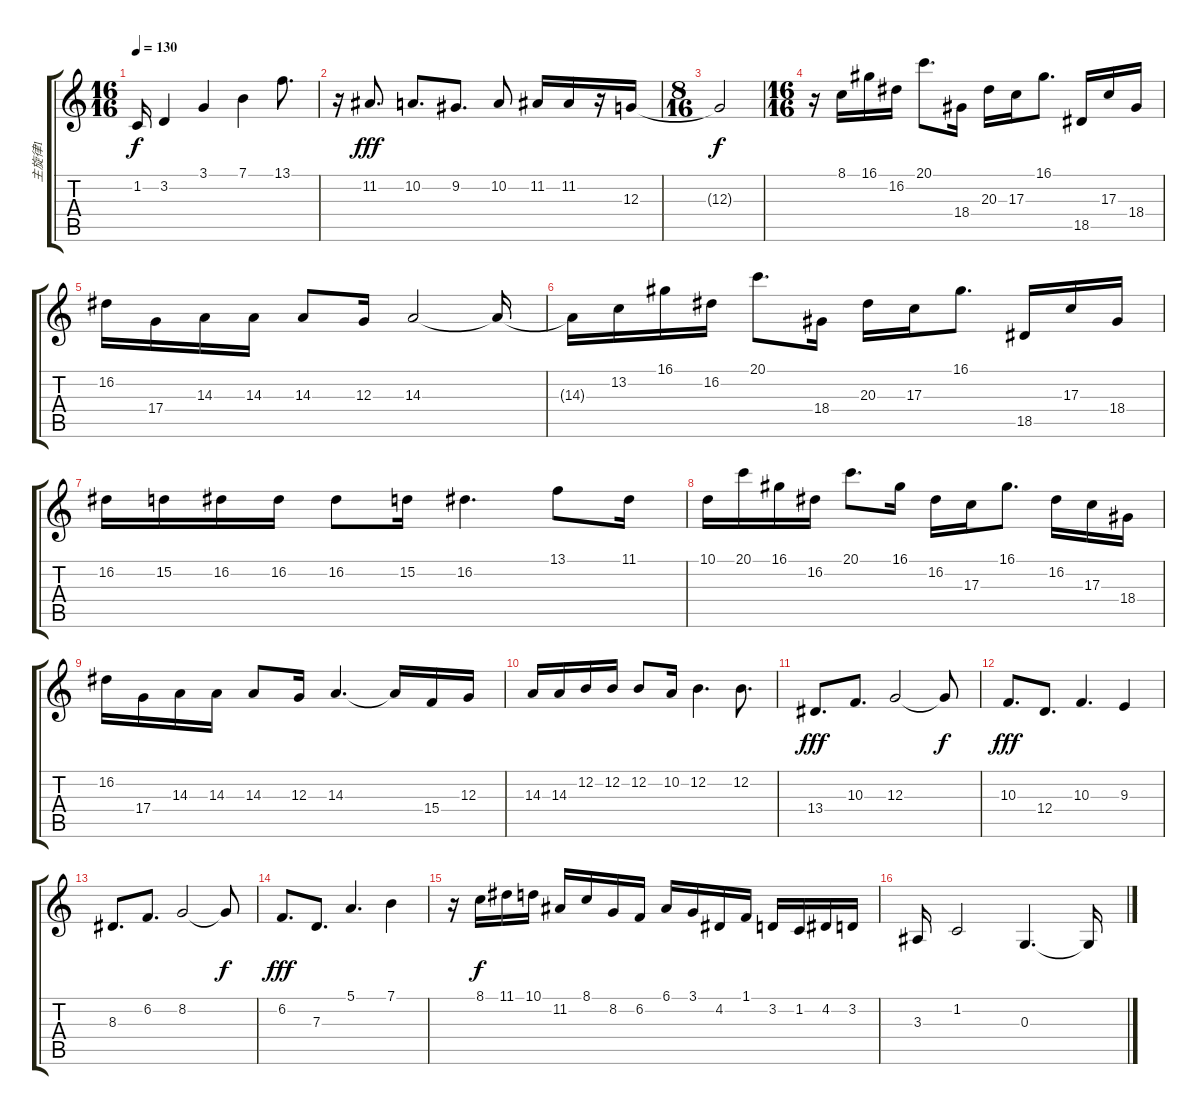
\track ("主旋律1" "主旋律1") {instrument harpsichord}
\staff {score tabs}
\tuning (E4 B3 G3 D3 A2 E2) {hide}
\ts (16 16)
\tempo 130
\clef g2
\ks c
1.2.16{dy f} 3.2.4 3.1.4 7.1.4 13.1.8{d} |
r.16 11.2.8{d dy fff} 10.2.8{d} 9.2.8{d} 10.2.8 11.2.16 11.2.16 r.16 12.3.16 |
\ts (8 16)
12.3{t}.2{dy f} |
\ts (16 16)
r.16 8.1.16 16.1.16 16.2.16 20.1.8{d} 18.4.16 20.3.16 17.3.16 16.1.8{d} 18.5.16 17.3.16 18.4.16 |
16.2.16 17.4.16 14.3.16 14.3.16 14.3.8 12.3.16 14.3.2 14.3{t}.16 |
14.3{t}.16 13.2.16 16.1.16 16.2.16 20.1.8{d} 18.4.16 20.3.16 17.3.16 16.1.8{d} 18.5.16 17.3.16 18.4.16 |
16.2.16 15.2.16 16.2.16 16.2.16 16.2.8 15.2.16 16.2.4{d} 13.1.8 11.1.16 |
10.1.16 20.1.16 16.1.16 16.2.16 20.1.8{d} 16.1.16 16.2.16 17.3.16 16.1.8{d} 16.2.16 17.3.16 18.4.16 |
16.2.16 17.4.16 14.3.16 14.3.16 14.3.8 12.3.16 14.3.4{d} 14.3{t}.16 15.4.16 12.3.16 |
14.3.16 14.3.16 12.2.16 12.2.16 12.2.8 10.2.16 12.2.4{d} 12.2.8{d} |
13.4.8{d dy fff} 10.3.8{d} 12.3.2 12.3{t}.8{dy f} |
10.3.8{d dy fff} 12.4.8{d} 10.3.4{d} 9.3.4 |
8.3.8{d} 6.2.8{d} 8.2.2 8.2{t}.8{dy f} |
6.2.8{d dy fff} 7.3.8{d} 5.1.4{d} 7.1.4 |
r.16 8.1.16{dy f} 11.1.16 10.1.16 11.2.16 8.1.16 8.2.16 6.2.16 6.1.16 3.1.16 4.2.16 1.1.16 3.2.16 1.2.16 4.2.16 3.2.16 |
3.3.16 1.2.2 0.3.4{d} 0.3{t}.16
